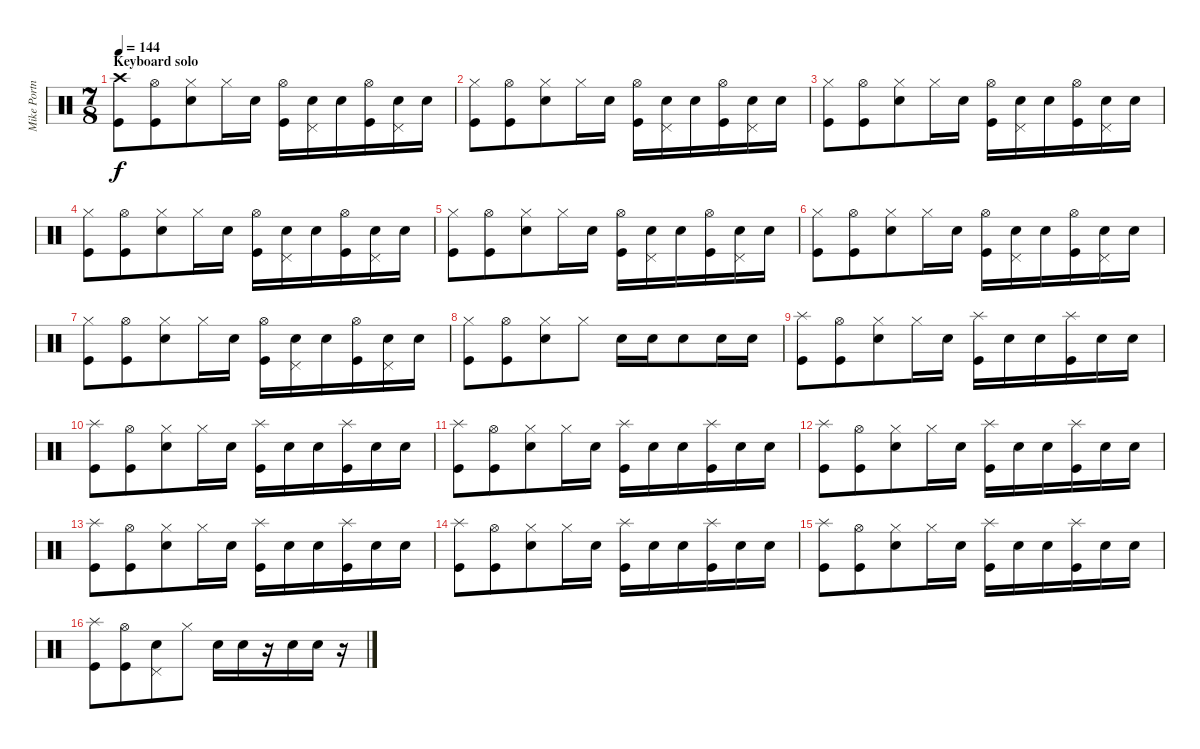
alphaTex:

\track ("Mike Portnoy - drums" "Mike Portn") {instrument percussion}
\staff {score}
\articulation defaults
\ts (7 8)
\section ("" "Keyboard solo")
\tempo 144
\clef neutral
\ks c
("Crash high (hit)" "Kick (hit)").8{dy f} ("Hi-Hat (open)" "Kick (hit)").8 ("Hi-Hat (closed)" "Snare (hit) 2").8 "Hi-Hat (closed)".16 "Snare (hit) 2".16 ("Hi-Hat (open)" "Kick (hit)").16 ("Pedal Hi-Hat (hit)" "Snare (hit) 2").16 "Snare (hit) 2".16 ("Hi-Hat (open)" "Kick (hit)").16 ("Pedal Hi-Hat (hit)" "Snare (hit) 2").16 "Snare (hit) 2".16 |
("Hi-Hat (closed)" "Kick (hit)").8 ("Hi-Hat (open)" "Kick (hit)").8 ("Hi-Hat (closed)" "Snare (hit) 2").8 "Hi-Hat (closed)".16 "Snare (hit) 2".16 ("Hi-Hat (open)" "Kick (hit)").16 ("Pedal Hi-Hat (hit)" "Snare (hit) 2").16 "Snare (hit) 2".16 ("Hi-Hat (open)" "Kick (hit)").16 ("Pedal Hi-Hat (hit)" "Snare (hit) 2").16 "Snare (hit) 2".16 |
("Hi-Hat (closed)" "Kick (hit)").8 ("Hi-Hat (open)" "Kick (hit)").8 ("Hi-Hat (closed)" "Snare (hit) 2").8 "Hi-Hat (closed)".16 "Snare (hit) 2".16 ("Hi-Hat (open)" "Kick (hit)").16 ("Pedal Hi-Hat (hit)" "Snare (hit) 2").16 "Snare (hit) 2".16 ("Hi-Hat (open)" "Kick (hit)").16 ("Pedal Hi-Hat (hit)" "Snare (hit) 2").16 "Snare (hit) 2".16 |
("Hi-Hat (closed)" "Kick (hit)").8 ("Hi-Hat (open)" "Kick (hit)").8 ("Hi-Hat (closed)" "Snare (hit) 2").8 "Hi-Hat (closed)".16 "Snare (hit) 2".16 ("Hi-Hat (open)" "Kick (hit)").16 ("Pedal Hi-Hat (hit)" "Snare (hit) 2").16 "Snare (hit) 2".16 ("Hi-Hat (open)" "Kick (hit)").16 ("Pedal Hi-Hat (hit)" "Snare (hit) 2").16 "Snare (hit) 2".16 |
("Hi-Hat (closed)" "Kick (hit)").8 ("Hi-Hat (open)" "Kick (hit)").8 ("Hi-Hat (closed)" "Snare (hit) 2").8 "Hi-Hat (closed)".16 "Snare (hit) 2".16 ("Hi-Hat (open)" "Kick (hit)").16 ("Pedal Hi-Hat (hit)" "Snare (hit) 2").16 "Snare (hit) 2".16 ("Hi-Hat (open)" "Kick (hit)").16 ("Pedal Hi-Hat (hit)" "Snare (hit) 2").16 "Snare (hit) 2".16 |
("Hi-Hat (closed)" "Kick (hit)").8 ("Hi-Hat (open)" "Kick (hit)").8 ("Hi-Hat (closed)" "Snare (hit) 2").8 "Hi-Hat (closed)".16 "Snare (hit) 2".16 ("Hi-Hat (open)" "Kick (hit)").16 ("Pedal Hi-Hat (hit)" "Snare (hit) 2").16 "Snare (hit) 2".16 ("Hi-Hat (open)" "Kick (hit)").16 ("Pedal Hi-Hat (hit)" "Snare (hit) 2").16 "Snare (hit) 2".16 |
("Hi-Hat (closed)" "Kick (hit)").8 ("Hi-Hat (open)" "Kick (hit)").8 ("Hi-Hat (closed)" "Snare (hit) 2").8 "Hi-Hat (closed)".16 "Snare (hit) 2".16 ("Hi-Hat (open)" "Kick (hit)").16 ("Pedal Hi-Hat (hit)" "Snare (hit) 2").16 "Snare (hit) 2".16 ("Hi-Hat (open)" "Kick (hit)").16 ("Pedal Hi-Hat (hit)" "Snare (hit) 2").16 "Snare (hit) 2".16 |
("Hi-Hat (closed)" "Kick (hit)").8 ("Hi-Hat (open)" "Kick (hit)").8 ("Hi-Hat (closed)" "Snare (hit) 2").8 "Hi-Hat (closed)".8 "Snare (hit) 2".16 "Snare (hit) 2".16 "Snare (hit) 2".8 "Snare (hit) 2".16 "Snare (hit) 2".16 |
("Splash (hit)" "Kick (hit)").8 ("Hi-Hat (open)" "Kick (hit)").8 ("Hi-Hat (closed)" "Snare (hit) 2").8 "Hi-Hat (closed)".16 "Snare (hit) 2".16 ("Splash (hit)" "Kick (hit)").16 "Snare (hit) 2".16 "Snare (hit) 2".16 ("Splash (hit)" "Kick (hit)").16 "Snare (hit) 2".16 "Snare (hit) 2".16 |
("Splash (hit)" "Kick (hit)").8 ("Hi-Hat (open)" "Kick (hit)").8 ("Hi-Hat (closed)" "Snare (hit) 2").8 "Hi-Hat (closed)".16 "Snare (hit) 2".16 ("Splash (hit)" "Kick (hit)").16 "Snare (hit) 2".16 "Snare (hit) 2".16 ("Splash (hit)" "Kick (hit)").16 "Snare (hit) 2".16 "Snare (hit) 2".16 |
("Splash (hit)" "Kick (hit)").8 ("Hi-Hat (open)" "Kick (hit)").8 ("Hi-Hat (closed)" "Snare (hit) 2").8 "Hi-Hat (closed)".16 "Snare (hit) 2".16 ("Splash (hit)" "Kick (hit)").16 "Snare (hit) 2".16 "Snare (hit) 2".16 ("Splash (hit)" "Kick (hit)").16 "Snare (hit) 2".16 "Snare (hit) 2".16 |
("Splash (hit)" "Kick (hit)").8 ("Hi-Hat (open)" "Kick (hit)").8 ("Hi-Hat (closed)" "Snare (hit) 2").8 "Hi-Hat (closed)".16 "Snare (hit) 2".16 ("Splash (hit)" "Kick (hit)").16 "Snare (hit) 2".16 "Snare (hit) 2".16 ("Splash (hit)" "Kick (hit)").16 "Snare (hit) 2".16 "Snare (hit) 2".16 |
("Splash (hit)" "Kick (hit)").8 ("Hi-Hat (open)" "Kick (hit)").8 ("Hi-Hat (closed)" "Snare (hit) 2").8 "Hi-Hat (closed)".16 "Snare (hit) 2".16 ("Splash (hit)" "Kick (hit)").16 "Snare (hit) 2".16 "Snare (hit) 2".16 ("Splash (hit)" "Kick (hit)").16 "Snare (hit) 2".16 "Snare (hit) 2".16 |
("Splash (hit)" "Kick (hit)").8 ("Hi-Hat (open)" "Kick (hit)").8 ("Hi-Hat (closed)" "Snare (hit) 2").8 "Hi-Hat (closed)".16 "Snare (hit) 2".16 ("Splash (hit)" "Kick (hit)").16 "Snare (hit) 2".16 "Snare (hit) 2".16 ("Splash (hit)" "Kick (hit)").16 "Snare (hit) 2".16 "Snare (hit) 2".16 |
("Splash (hit)" "Kick (hit)").8 ("Hi-Hat (open)" "Kick (hit)").8 ("Hi-Hat (closed)" "Snare (hit) 2").8 "Hi-Hat (closed)".16 "Snare (hit) 2".16 ("Splash (hit)" "Kick (hit)").16 "Snare (hit) 2".16 "Snare (hit) 2".16 ("Splash (hit)" "Kick (hit)").16 "Snare (hit) 2".16 "Snare (hit) 2".16 |
("Splash (hit)" "Kick (hit)").8 ("Hi-Hat (open)" "Kick (hit)").8 ("Pedal Hi-Hat (hit)" "Snare (hit) 2").8 "Hi-Hat (closed)".8 "Snare (hit) 2".16 "Snare (hit) 2".16 r.16 "Snare (hit) 2".16 "Snare (hit) 2".16 r.16
